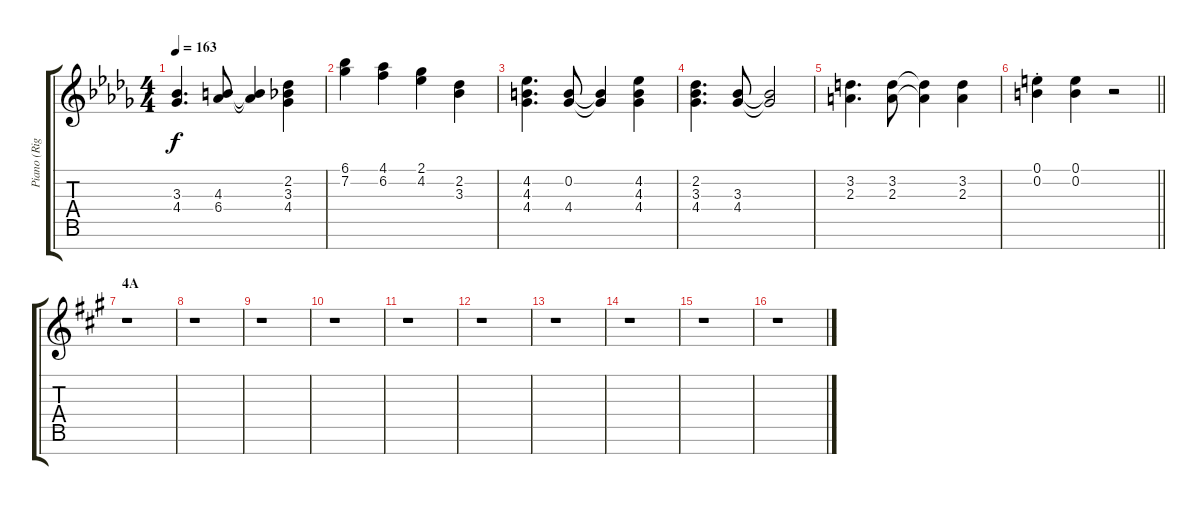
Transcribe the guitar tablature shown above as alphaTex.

\track ("Piano (Right Hand)" "Piano (Rig") {instrument acousticgrandpiano}
\staff {score tabs}
\tuning (E5 B4 G4 D4 A3 E3 B2) {hide}
\ts (4 4)
\tempo 163
\clef g2
\ks db
(3.3 4.4).4{d dy f} (4.3 6.4).8 (4.3{t} 6.4{t}).4 (2.2 3.3 4.4).4 |
(6.1 7.2).4 (4.1 6.2).4 (2.1 4.2).4 (2.2 3.3).4 |
(4.2 4.3 4.4).4{d} (0.2 4.4).8 (0.2{t} 4.4{t}).4 (4.2 4.3 4.4).4 |
(2.2 3.3 4.4).4{d} (3.3 4.4).8 (3.3{t} 4.4{t}).2 |
(3.2 2.3).4{d} (3.2 2.3).8 (3.2{t} 2.3{t}).4 (3.2 2.3).4 |
\barLineRight lightlight
(0.1{st} 0.2{st}).4 (0.1 0.2).4 r.2 |
\section ("" "4A")
\ks a
r.1 |
r.1 |
r.1 |
r.1 |
r.1 |
r.1 |
r.1 |
r.1 |
r.1 |
r.1
